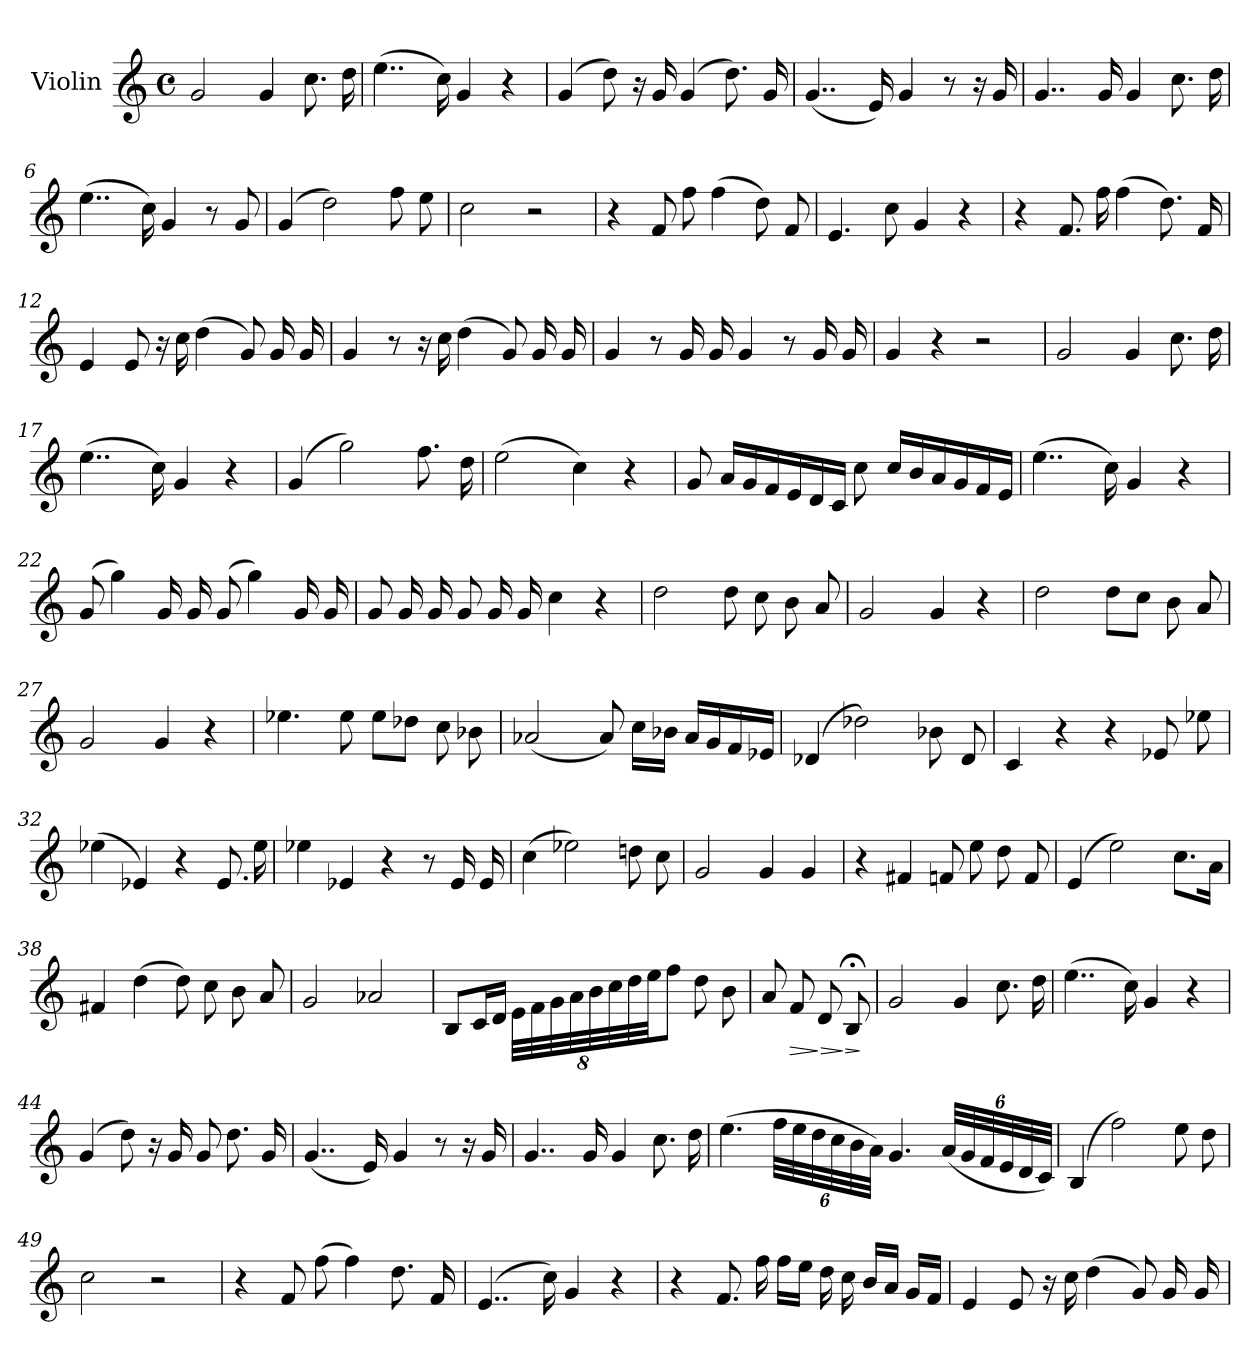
**kern	**dynam
*part1	*part1
*staff1	*staff1
*I"Violin	*
*I'Vln.	*
*clefG2	*
*M4/4	*
*met(c)	*
=1	=1
2g	All.tto moderato.
4g	.
8.cc	.
16dd	.
=2	=2
(4..ee	.
16cc)	.
4g	.
4r	.
=3	=3
(4g	.
8dd)	.
16r	.
16g	.
(4g	.
8.dd)	.
16g	.
=4	=4
(4..g	.
16e)	.
4g	.
8r	.
16r	.
16g	.
!!LO:LB:g=z
=5	=5
4..g	.
16g	.
4g	.
8.cc	.
16dd	.
=6	=6
(4..ee	.
16cc)	.
4g	.
8r	.
8g	.
=7	=7
(4g	.
2dd)	.
8ff	.
8ee	.
=8	=8
2cc	.
2r	.
=9	=9
4r	.
8f	.
8ff	.
(4ff	.
8dd)	.
8f	.
=10	=10
4.e	.
8cc	.
4g	.
4r	.
!!LO:LB:g=z
=11	=11
4r	.
8.f	.
16ff	.
(4ff	.
8.dd)	.
16f	.
=12	=12
4e	.
8e	.
16r	.
16cc	.
(4dd	.
8g)	.
16g	.
16g	.
=13	=13
4g	.
8r	.
16r	.
16cc	.
(4dd	.
8g)	.
16g	.
16g	.
=14	=14
4g	.
8r	.
16g	.
16g	.
4g	.
8r	.
16g	.
16g	.
!!LO:LB:g=z
=15	=15
4g	.
4r	.
2r	.
=16	=16
2g	.
4g	.
8.cc	.
16dd	.
=17	=17
(4..ee	.
16cc)	.
4g	.
4r	.
=18	=18
(4g	.
2gg)	.
8.ff	.
16dd	.
=19	=19
(2ee	.
4cc)	.
4r	.
!!LO:LB:g=z
=20	=20
8g	.
16aLL	.
16g	.
16f	.
16e	.
16d	.
16cJJ	.
8cc	.
16ccLL	.
16b	.
16a	.
16g	.
16f	.
16eJJ	.
=21	=21
(4..ee	.
16cc)	.
4g	.
4r	.
=22	=22
(8g	.
4gg)	.
16g	.
16g	.
(8g	.
4gg)	.
16g	.
16g	.
=23	=23
8g	.
16g	.
16g	.
8g	.
16g	.
16g	.
4cc	.
4r	.
!!LO:LB:g=z
=24	=24
2dd	.
8dd	.
8cc	.
8b	.
8a	.
=25	=25
2g	.
4g	.
4r	.
=26	=26
2dd	.
8ddL	.
8ccJ	.
8b	.
8a	.
=27	=27
2g	.
4g	.
4r	.
=28	=28
4.ee-X	.
8ee-	.
8ee-L	.
8dd-XJ	.
8cc	.
8b-X	.
!!LO:LB:g=z
=29	=29
(2a-X	.
8a-)	.
16ccLL	.
16b-XJJ	.
16a-LL	.
16g	.
16f	.
16e-XJJ	.
=30	=30
(4d-X	.
2dd-X)	.
8b-X	.
8d-	.
=31	=31
4c	.
4r	.
4r	.
8e-X	.
8ee-X	.
=32	=32
(4ee-X	.
4e-X)	.
4r	.
8.e-	.
16ee-	.
=33	=33
4ee-X	.
4e-X	.
4r	.
8r	.
16e-	.
16e-	.
!!LO:LB:g=z
=34	=34
(4cc	.
2ee-X)	.
8ddn	.
8cc	.
=35	=35
2g	.
4g	.
4g	.
=36	=36
4r	.
4f#X	.
8fn	.
8ee	.
8dd	.
8f	.
=37	=37
(4e	.
2ee)	.
8.ccL	.
16aJk	.
=38	=38
4f#X	.
(4dd	.
8dd)	.
8cc	.
8b	.
8a	.
=39	=39
2g	.
2a-X	.
!!LO:LB:g=z
=40	=40
8BL	.
16cL	.
16dJJ	.
64%3eLL	.
64%3f	.
64%3g	.
64%3a	.
64%3b	.
64%3cc	.
64%3dd	.
64%3eeJ	.
8ffJ	.
8dd	.
8b	.
=41	=41
8a	.
!	!LO:HP:b
8f	>
!	!LO:HP:n=1:b
8d	] >
!	!LO:HP:n=1:b
8B;<	] >
.	]
=42	=42
2g	.
4g	.
8.cc	.
16dd	.
=43	=43
(4..ee	.
16cc)	.
4g	.
4r	.
=44	=44
(4g	.
8dd)	.
16r	.
16g	.
8g	.
8.dd	.
16g	.
!!LO:LB:g=z
=45	=45
(4..g	.
16e)	.
4g	.
8r	.
16r	.
16g	.
=46	=46
4..g	.
16g	.
4g	.
8.cc	.
16dd	.
=47	=47
(4.ee	.
48ffLLL	.
48ee	.
48dd	.
48cc	.
48b	.
48aJJJ)	.
4.g	.
(48aLLL	.
48g	.
48f	.
48e	.
48d	.
48cJJJ)	.
!!LO:PB:g=z
=48	=48
(4B	.
2ff)	.
8ee	.
8dd	.
=49	=49
2cc	.
2r	.
=50	=50
4r	.
8f	.
(8ff	.
4ff)	.
8.dd	.
16f	.
=51	=51
(4..e	.
16cc)	.
4g	.
4r	.
=52	=52
4r	.
8.f	.
16ff	.
16ffLL	.
16eeJJ	.
(16dd	.
16cc	.
(16bLL	.
16aJJ	.
(16gLL	.
16fJJ	.
!!LO:LB:g=z
=53	=53
4e	.
8e	.
16r	.
16cc	.
(4dd	.
8g)	.
16g	.
16g	.
=	=
*-	*-
